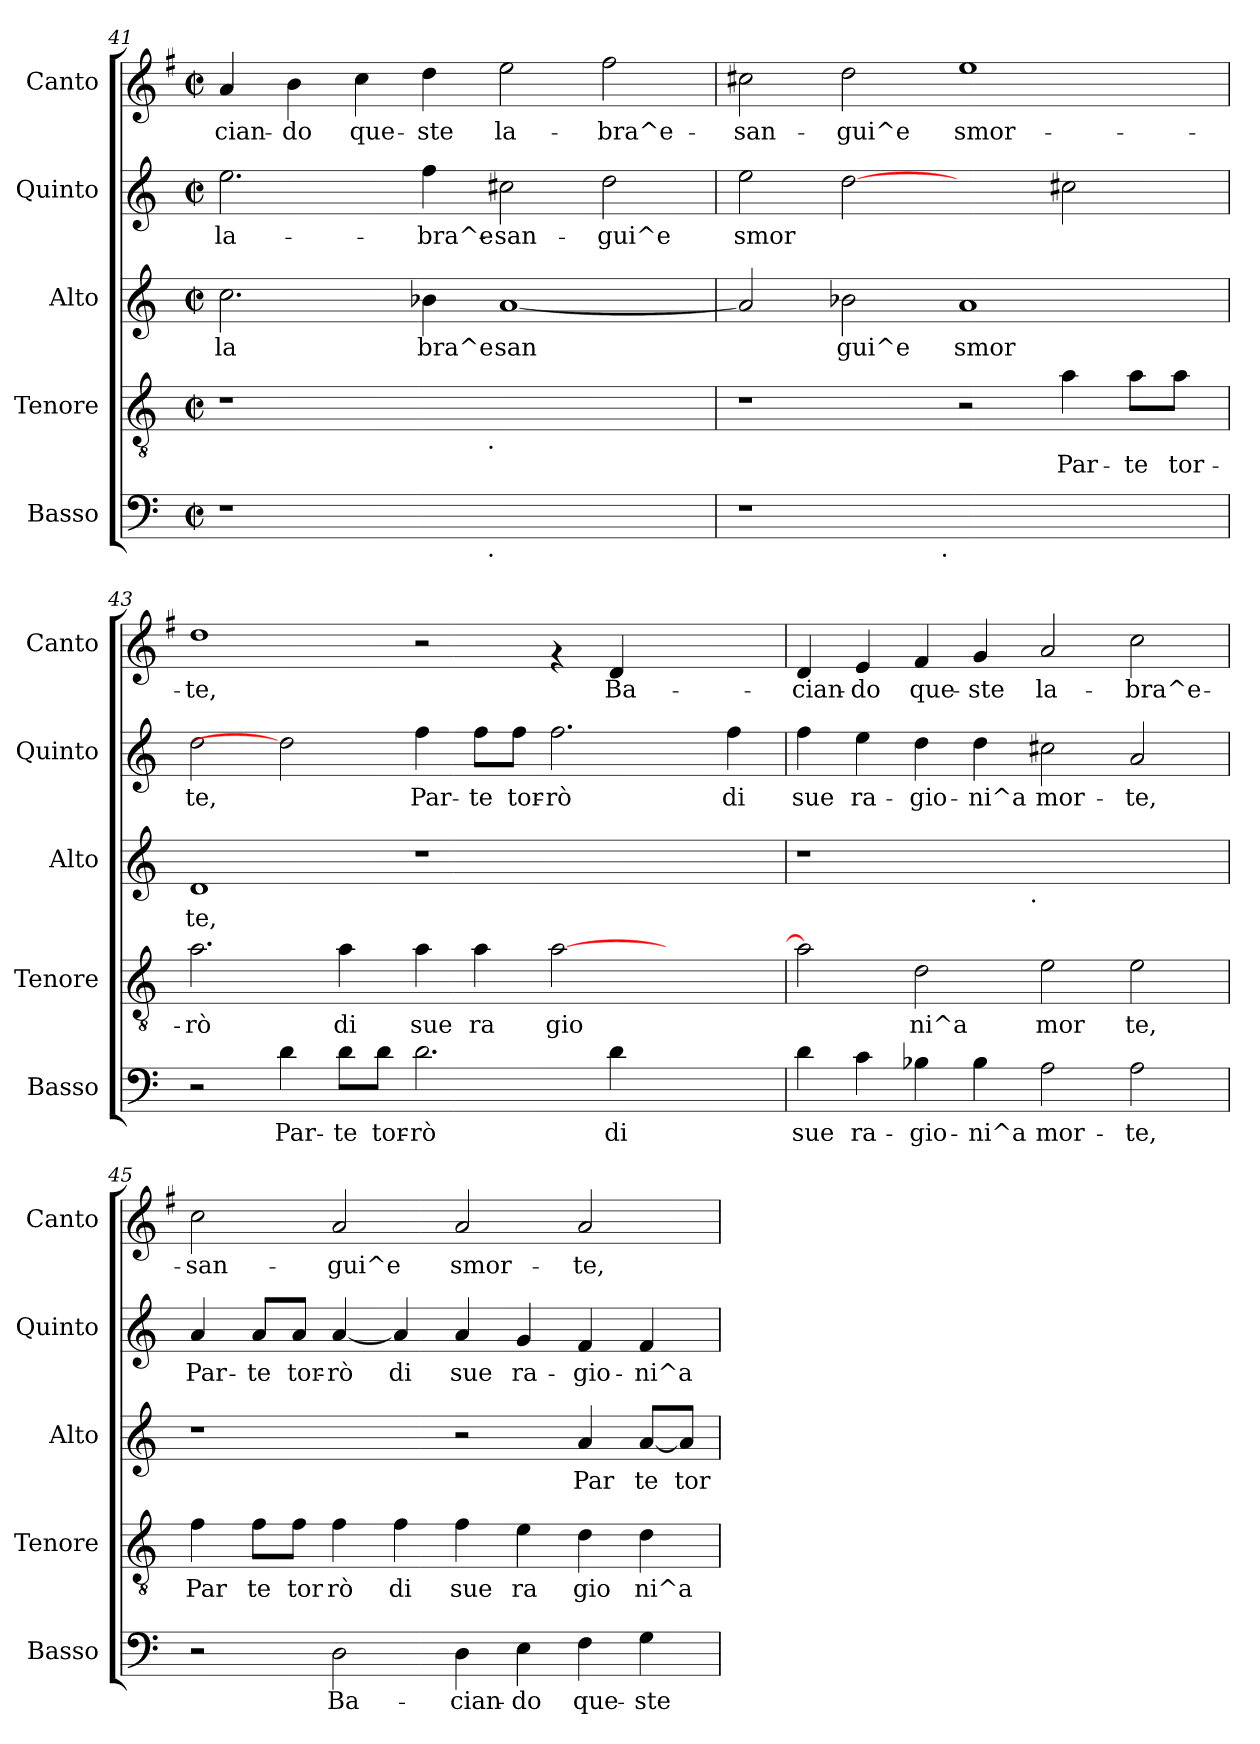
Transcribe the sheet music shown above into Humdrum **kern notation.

**kern	**text	**kern	**text	**kern	**text	**kern	**text	**kern	**text
*part5	*part5	*part4	*part4	*part3	*part3	*part2	*part2	*part1	*part1
*staff5	*staff5	*staff4	*staff4	*staff3	*staff3	*staff2	*staff2	*staff1	*staff1
*I"Basso	*	*I"Tenore	*	*I"Alto	*	*I"Quinto	*	*I"Canto	*
*I'Basso	*	*I'Tenore	*	*I'Alto	*	*I'Quinto	*	*I'Canto	*
*clefF4	*	*clefGv2	*	*clefG2	*	*clefG2	*	*clefG2	*
*	*	*	*	*	*	*	*	*ITrd-3c-5	*
*k[]	*	*k[]	*	*k[]	*	*k[]	*	*k[]	*
*C:	*	*C:	*	*C:	*	*C:	*	*C:	*
*M2/2	*	*M2/2	*	*M2/2	*	*M2/2	*	*M2/2	*
*met(c|)	*	*met(c|)	*	*met(c|)	*	*met(c|)	*	*met(c|)	*
=41	=41	=41	=41	=41	=41	=41	=41	=41	=41
!	!	!	!	!	!LO:LY:b:cj	!	!LO:LY:b:cj	!	!LO:LY:b:cj
*^	*	*^	*	*	*	*	*	*	*
1r	2ryy	.	1r	2ryy	.	2.cc\	la	2.ee\	la-	4dd/	-cian-
!	!	!	!	!	!	!	!	!	!	!	!LO:LY:b:cj
.	.	.	.	.	.	.	.	.	.	4ee\	-do
!	!	!	!	!	!	!	!	!	!	!	!LO:LY:b:cj
.	4ryy	.	.	4ryy	.	.	.	.	.	4ff\	que-
!	!	!	!	!	!	!	!LO:LY:b:cj	!	!LO:LY:b:cj	!	!LO:LY:b:cj
.	8...ryy	.	.	8...ryy	.	4b-X\	bra^e	4ff\	-bra^e-	4gg\	-ste
!	!	!	!	!LO:TX:b:t=.	!	!	!	!	!	!	!
!	!LO:TX:b:t=.	!	!	!	!	!	!	!	!	!	!
.	1ryy	.	.	1ryy	.	.	.	.	.	.	.
!	!	!	!	!	!	!	!LO:LY:b:cj	!	!LO:LY:b:cj	!	!LO:LY:b:cj
1ryy	.	.	1ryy	.	.	[<1a	san	2cc#X\	-san-	2aa\	la-
!	!	!	!	!	!	!	!	!	!LO:LY:b:cj	!	!LO:LY:b:cj
.	.	.	.	.	.	.	.	2dd\	-gui^e	2bb\	-bra^e-
.	64ryy	.	.	64ryy	.	.	.	.	.	.	.
=42	=42	=42	=42	=42	=42	=42	=42	=42	=42	=42	=42
!	!	!	!	!	!	!	!LO:LY:b:cj	!	!LO:LY:b:cj	!	!LO:LY:b:cj
*	*	*	*v	*v	*	*	*	*	*	*	*
1r	2ryy	.	1r	.	2a/]	.	2ee\	smor-	2ff#X\	-san-
!	!	!	!	!	!	!LO:LY:b:cj	!	!LO:LY:b:cj	!	!LO:LY:b:cj
.	4...ryy	.	.	.	2b-X\	gui^e	[2dd	--	2gg\	-gui^e
!	!LO:TX:b:t=.	!	!	!	!	!	!	!	!	!
.	1ryy	.	.	.	.	.	.	.	.	.
!	!	!	!	!	!	!LO:LY:b:cj	!	!	!	!LO:LY:b:cj
1ryy	.	.	2r	.	1a	smor	2ryy	.	1aa	smor-
!	!	!	!	!LO:LY:b	!	!	!	!LO:LY:b:cj	!	!
.	.	.	4a\	Par-	.	.	2cc#\	--	.	.
!	!	!	!	!LO:LY:b	!	!	!	!	!	!
.	.	.	8a\L	-te	.	.	.	.	.	.
!	!	!	!	!LO:LY:b	!	!	!	!	!	!
.	.	.	8a\J	tor-	.	.	.	.	.	.
.	32ryy	.	.	.	.	.	.	.	.	.
!!LO:PB:g=z
=43	=43	=43	=43	=43	=43	=43	=43	=43	=43	=43
!	!	!	!	!LO:LY:b	!	!LO:LY:b:cj	!	!LO:LY:b:cj	!	!LO:LY:b:cj
*v	*v	*	*	*	*	*	*	*	*	*
2r	.	2.a\	-rò	1d	te,	2dd\	-te,	1gg	-te,
!	!LO:LY:b:cj	!	!	!	!	!	!	!	!
4d\	Par-	.	.	.	.	2dd]	.	.	.
!	!LO:LY:b:cj	!	!LO:LY:b	!	!	!	!	!	!
8d\L	-te	4a\	di	.	.	.	.	.	.
!	!LO:LY:b:cj	!	!	!	!	!	!	!	!
8d\J	tor-	.	.	.	.	.	.	.	.
!	!LO:LY:b:cj	!	!LO:LY:b	!	!	!	!LO:LY:b:cj	!	!
2.d\	-rò	4a\	sue	1r	.	4ff\	Par-	2r	.
!	!	!	!LO:LY:b	!	!	!	!LO:LY:b:cj	!	!
.	.	4a\	ra	.	.	8ff\L	-te	.	.
!	!	!	!	!	!	!	!LO:LY:b:cj	!	!
.	.	.	.	.	.	8ff\J	tor-	.	.
!	!	!	!LO:LY:b	!	!	!	!LO:LY:b:cj	!	!
.	.	[>2a\	gio	.	.	2.ff\	-rò	4rf	.
!	!LO:LY:b:cj	!	!	!	!	!	!	!	!LO:LY:b:cj
4d\	di	.	.	.	.	.	.	4g/	Ba-
2ryy	.	2ryy	.	2ryy	.	.	.	2ryy	.
!	!	!	!	!	!	!	!LO:LY:b:cj	!	!
.	.	.	.	.	.	4ff\	di	.	.
=44	=44	=44	=44	=44	=44	=44	=44	=44	=44
!	!LO:LY:b:cj	!	!LO:LY:b	!	!	!	!LO:LY:b:cj	!	!LO:LY:b:cj
*	*	*	*	*^	*	*	*	*	*
4d\	sue	2a\]	.	1r	2ryy	.	4ff\	sue	4g/	-cian-
!	!LO:LY:b:cj	!	!	!	!	!	!	!LO:LY:b:cj	!	!LO:LY:b:cj
4c\	ra-	.	.	.	.	.	4ee\	ra-	4a/	-do
!	!LO:LY:b:cj	!	!LO:LY:b	!	!	!	!	!LO:LY:b:cj	!	!LO:LY:b:cj
4B-X\	-gio-	2d\	ni^a	.	4ryy	.	4dd\	-gio-	4b/	que-
!	!LO:LY:b:cj	!	!	!	!	!	!	!LO:LY:b:cj	!	!LO:LY:b:cj
4B-\	-ni^a	.	.	.	8...ryy	.	4dd\	-ni^a	4cc/	-ste
!	!	!	!	!	!LO:TX:b:t=.	!	!	!	!	!
.	.	.	.	.	1ryy	.	.	.	.	.
!	!LO:LY:b:cj	!	!LO:LY:b	!	!	!	!	!LO:LY:b:cj	!	!LO:LY:b:cj
2A\	mor-	2e\	mor	1ryy	.	.	2cc#X\	mor-	2dd/	la-
!	!LO:LY:b:cj	!	!LO:LY:b	!	!	!	!	!LO:LY:b:cj	!	!LO:LY:b:cj
2A\	-te,	2e\	te,	.	.	.	2a/	-te,	2ff\	-bra^e-
.	.	.	.	.	64ryy	.	.	.	.	.
=45	=45	=45	=45	=45	=45	=45	=45	=45	=45	=45
!	!	!	!LO:LY:b	!	!	!	!	!LO:LY:b:cj	!	!LO:LY:b:cj
*	*	*	*	*v	*v	*	*	*	*	*
2r	.	4f\	Par	1r	.	4a/	Par-	2ff\	-san-
!	!	!	!LO:LY:b	!	!	!	!LO:LY:b:cj	!	!
.	.	8f\L	te	.	.	8a/L	-te	.	.
!	!	!	!LO:LY:b	!	!	!	!LO:LY:b:cj	!	!
.	.	8f\J	tor	.	.	8a/J	tor-	.	.
!	!LO:LY:b:cj	!	!LO:LY:b	!	!	!	!LO:LY:b:cj	!	!LO:LY:b:cj
2D\	Ba-	4f\	rò	.	.	[>4a/	-rò	2dd/	-gui^e
!	!	!	!LO:LY:b	!	!	!	!LO:LY:b:cj	!	!
.	.	4f\	di	.	.	4a/]	di	.	.
!	!LO:LY:b:cj	!	!LO:LY:b	!	!	!	!LO:LY:b:cj	!	!LO:LY:b:cj
4D\	-cian-	4f\	sue	2r	.	4a/	sue	2dd/	smor-
!	!LO:LY:b:cj	!	!LO:LY:b	!	!	!	!LO:LY:b:cj	!	!
4E\	-do	4e\	ra	.	.	4g/	ra-	.	.
!	!LO:LY:b:cj	!	!LO:LY:b	!	!LO:LY:b:cj	!	!LO:LY:b:cj	!	!LO:LY:b:cj
4F\	que-	4d\	gio	4a/	Par	4f/	-gio-	2dd/	-te,
!	!LO:LY:b:cj	!	!LO:LY:b	!	!LO:LY:b:cj	!	!LO:LY:b:cj	!	!
4G\	-ste	4d\	ni^a	[>8a/L	te	4f/	-ni^a	.	.
!	!	!	!	!	!LO:LY:b:cj	!	!	!	!
.	.	.	.	8a/J]	tor	.	.	.	.
=	=	=	=	=	=	=	=	=	=
*-	*-	*-	*-	*-	*-	*-	*-	*-	*-
